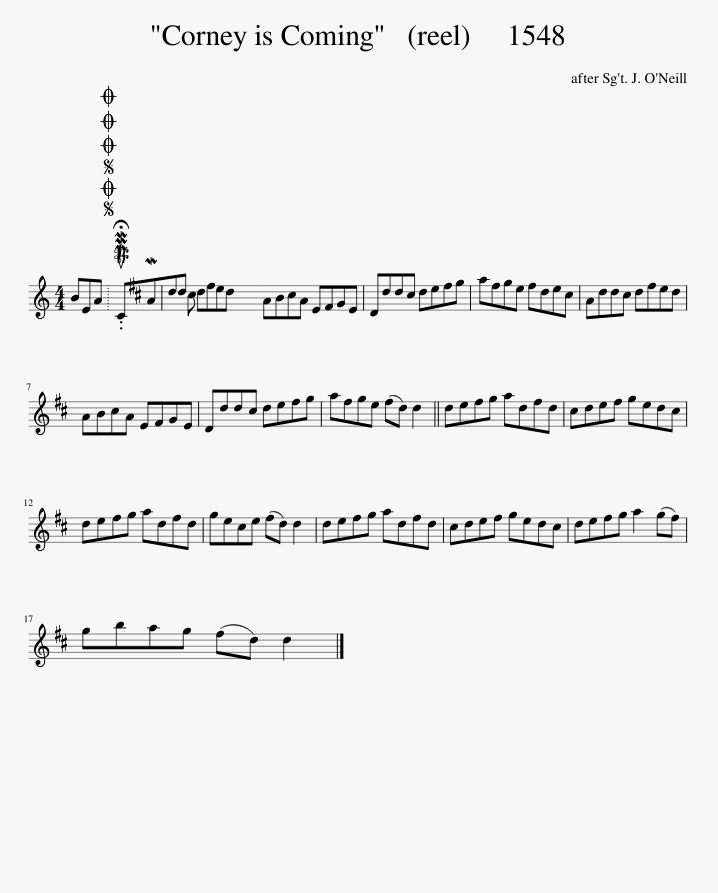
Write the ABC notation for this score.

X:1
L:1/8
M:4/4
I:linebreak $
K:C
V:1 treble
V:1
 BEA |SOSOOO .!fermata!PMTuCMAdd ^c d^fed | AB^cA E^FGE | Ddd^c de^fg | a^fge fde^c | %5
 Add^c d^fed |$ AB^cA E^FGE | Ddd^c de^fg | a^fge (fd) d2 || de^fg adfd | %10
 ^cde^f gedc |$ de^fg adfd | ge^ce (^fd) d2 | de^fg adfd | ^cde^f gedc | %15
 de^fg a2 (gf) |$ gbag (^fd) d2 |] %17
